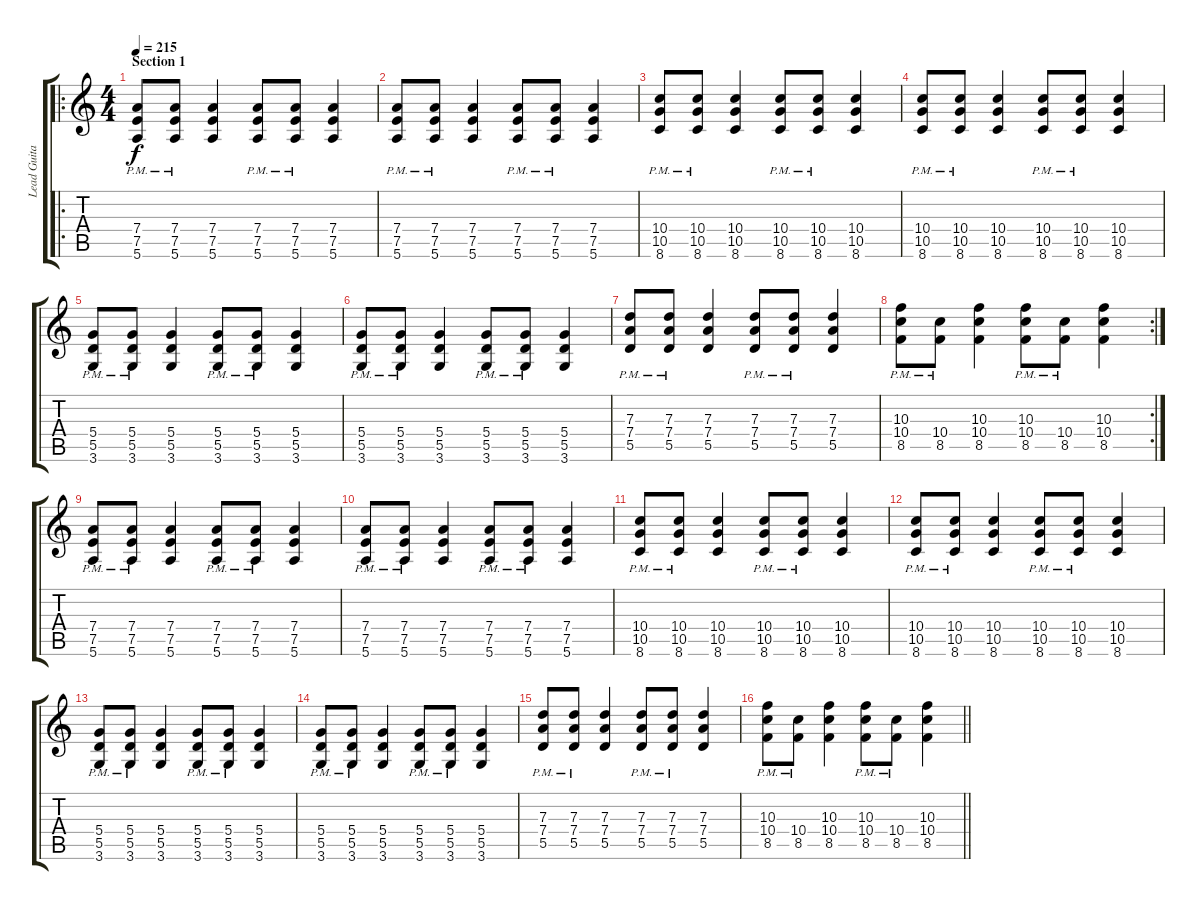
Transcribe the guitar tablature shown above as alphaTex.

\track ("Lead Guitar" "Lead Guita") {instrument distortionguitar}
\staff {score tabs}
\tuning (E4 B3 G3 D3 A2 E2) {hide}
\ro
\ts (4 4)
\section ("" "Section 1")
\tempo 215
\clef g2
\ks c
(7.4{pm} 7.5{pm} 5.6{pm}).8{dy f} (7.4{pm} 7.5{pm} 5.6{pm}).8 (7.4 7.5 5.6).4 (7.4{pm} 7.5{pm} 5.6{pm}).8 (7.4{pm} 7.5{pm} 5.6{pm}).8 (7.4 7.5 5.6).4 |
(7.4{pm} 7.5{pm} 5.6{pm}).8 (7.4{pm} 7.5{pm} 5.6{pm}).8 (7.4 7.5 5.6).4 (7.4{pm} 7.5{pm} 5.6{pm}).8 (7.4{pm} 7.5{pm} 5.6{pm}).8 (7.4 7.5 5.6).4 |
(10.4{pm} 10.5{pm} 8.6{pm}).8 (10.4{pm} 10.5{pm} 8.6{pm}).8 (10.4 10.5 8.6).4 (10.4{pm} 10.5{pm} 8.6{pm}).8 (10.4{pm} 10.5{pm} 8.6{pm}).8 (10.4 10.5 8.6).4 |
(10.4{pm} 10.5{pm} 8.6{pm}).8 (10.4{pm} 10.5{pm} 8.6{pm}).8 (10.4 10.5 8.6).4 (10.4{pm} 10.5{pm} 8.6{pm}).8 (10.4{pm} 10.5{pm} 8.6{pm}).8 (10.4 10.5 8.6).4 |
(5.4{pm} 5.5{pm} 3.6{pm}).8 (5.4{pm} 5.5{pm} 3.6{pm}).8 (5.4 5.5 3.6).4 (5.4{pm} 5.5{pm} 3.6{pm}).8 (5.4{pm} 5.5{pm} 3.6{pm}).8 (5.4 5.5 3.6).4 |
(5.4{pm} 5.5{pm} 3.6{pm}).8 (5.4{pm} 5.5{pm} 3.6{pm}).8 (5.4 5.5 3.6).4 (5.4{pm} 5.5{pm} 3.6{pm}).8 (5.4{pm} 5.5{pm} 3.6{pm}).8 (5.4 5.5 3.6).4 |
(7.3{pm} 7.4{pm} 5.5{pm}).8 (7.3{pm} 7.4{pm} 5.5{pm}).8 (7.3 7.4 5.5).4 (7.3{pm} 7.4{pm} 5.5{pm}).8 (7.3{pm} 7.4{pm} 5.5{pm}).8 (7.3 7.4 5.5).4 |
\rc 2
(10.3{pm} 10.4{pm} 8.5{pm}).8 (10.4{pm} 8.5{pm}).8 (10.3 10.4 8.5).4 (10.3{pm} 10.4{pm} 8.5{pm}).8 (10.4{pm} 8.5{pm}).8 (10.3 10.4 8.5).4 |
(7.4{pm} 7.5{pm} 5.6{pm}).8 (7.4{pm} 7.5{pm} 5.6{pm}).8 (7.4 7.5 5.6).4 (7.4{pm} 7.5{pm} 5.6{pm}).8 (7.4{pm} 7.5{pm} 5.6{pm}).8 (7.4 7.5 5.6).4 |
(7.4{pm} 7.5{pm} 5.6{pm}).8 (7.4{pm} 7.5{pm} 5.6{pm}).8 (7.4 7.5 5.6).4 (7.4{pm} 7.5{pm} 5.6{pm}).8 (7.4{pm} 7.5{pm} 5.6{pm}).8 (7.4 7.5 5.6).4 |
(10.4{pm} 10.5{pm} 8.6{pm}).8 (10.4{pm} 10.5{pm} 8.6{pm}).8 (10.4 10.5 8.6).4 (10.4{pm} 10.5{pm} 8.6{pm}).8 (10.4{pm} 10.5{pm} 8.6{pm}).8 (10.4 10.5 8.6).4 |
(10.4{pm} 10.5{pm} 8.6{pm}).8 (10.4{pm} 10.5{pm} 8.6{pm}).8 (10.4 10.5 8.6).4 (10.4{pm} 10.5{pm} 8.6{pm}).8 (10.4{pm} 10.5{pm} 8.6{pm}).8 (10.4 10.5 8.6).4 |
(5.4{pm} 5.5{pm} 3.6{pm}).8 (5.4{pm} 5.5{pm} 3.6{pm}).8 (5.4 5.5 3.6).4 (5.4{pm} 5.5{pm} 3.6{pm}).8 (5.4{pm} 5.5{pm} 3.6{pm}).8 (5.4 5.5 3.6).4 |
(5.4{pm} 5.5{pm} 3.6{pm}).8 (5.4{pm} 5.5{pm} 3.6{pm}).8 (5.4 5.5 3.6).4 (5.4{pm} 5.5{pm} 3.6{pm}).8 (5.4{pm} 5.5{pm} 3.6{pm}).8 (5.4 5.5 3.6).4 |
(7.3{pm} 7.4{pm} 5.5{pm}).8 (7.3{pm} 7.4{pm} 5.5{pm}).8 (7.3 7.4 5.5).4 (7.3{pm} 7.4{pm} 5.5{pm}).8 (7.3{pm} 7.4{pm} 5.5{pm}).8 (7.3 7.4 5.5).4 |
\barLineRight lightlight
(10.3{pm} 10.4{pm} 8.5{pm}).8 (10.4{pm} 8.5{pm}).8 (10.3 10.4 8.5).4 (10.3{pm} 10.4{pm} 8.5{pm}).8 (10.4{pm} 8.5{pm}).8 (10.3 10.4 8.5).4
